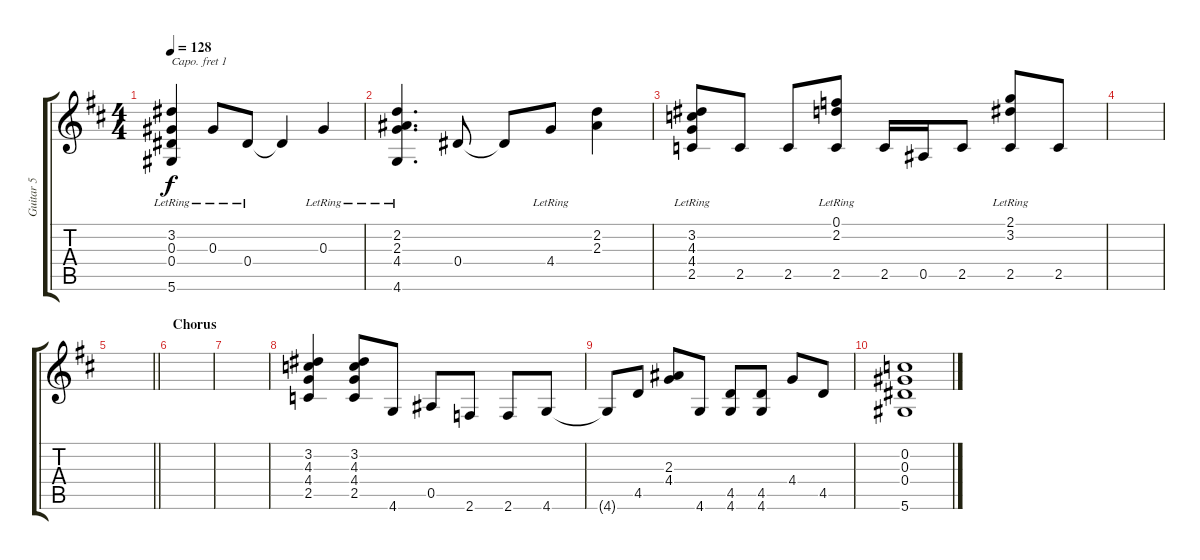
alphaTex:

\track ("Guitar 5" "Guitar 5") {instrument distortionguitar}
\staff {score tabs}
\capo 1
\tuning (E4 B3 G3 D3 A2 D2) {hide}
\ts (4 4)
\tempo 128
\clef g2
\ks d
(3.2{lr} 0.3{lr} 0.4{lr} 5.6{lr}).4{dy f} 0.3{lr}.8 0.4{lr}.8 0.4{t}.4 0.3{lr}.4 |
(2.2{lr} 2.3{lr} 4.4{lr} 4.6{lr}).4{d} 0.4.8 0.4{t}.8 4.4{lr}.8 (2.2 2.3).4 |
(3.2{lr} 4.3{lr} 4.4{lr} 2.5{lr}).8 2.5.8 2.5.8 (0.1{lr} 2.2{lr} 2.5).8 2.5.16 0.5.16 2.5.8 (2.1{lr} 3.2{lr} 2.5).8 2.5.8 |
|
\barLineRight lightlight
|
\section ("" "Chorus")
|
|
(3.2 4.3 4.4 2.5).4{volume 10 balance 7 instrument distortionguitar} (3.2 4.3 4.4 2.5).8 4.6.8 0.5.8 2.6.8 2.6.8 4.6.8 |
4.6{t}.8 4.5.8 (2.3 4.4).8 4.6.8 (4.5 4.6).8 (4.5 4.6).8 4.4.8 4.5.8 |
(0.2 0.3 0.4 5.6).1
